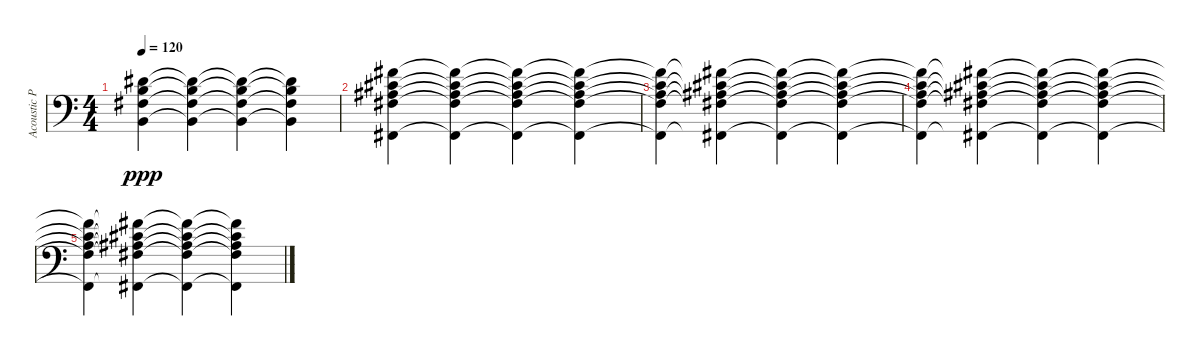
\track ("Acoustic Piano" "Acoustic P") {instrument brightacousticpiano}
\staff {score}
\tuning (E4 B3 G3 D3 A2 E2 B1) {hide}
\ts (4 4)
\tempo 120
\clef f4
\ks c
(0.2 8.3 4.4 2.5).4{dy ppp} (0.2{t} 8.3{t} 4.4{t} 2.5{t}).4 (0.2{t} 8.3{t} 4.4{t} 2.5{t}).4 (0.2{t} 8.3{t} 4.4{t} 2.5{t}).4 |
(2.1 2.2 3.3 4.4 2.6).4 (2.1{t} 2.2{t} 3.3{t} 4.4{t} 2.6{t}).4 (2.1{t} 2.2{t} 3.3{t} 4.4{t} 2.6{t}).4 (2.1{t} 2.2{t} 3.3{t} 4.4{t} 2.6{t}).4 |
(2.1{t} 2.2{t} 3.3{t} 4.4{t} 2.6{t}).4 (2.1{t} 2.2{t} 3.3{t} 4.4{t} 2.6{t}).4 (2.1{t} 2.2{t} 3.3{t} 4.4{t} 2.6{t}).4 (2.1{t} 2.2{t} 3.3{t} 4.4{t} 2.6{t}).4 |
(2.1{t} 2.2{t} 3.3{t} 4.4{t} 2.6{t}).4 (2.1{t} 2.2{t} 3.3{t} 4.4{t} 2.6{t}).4 (2.1{t} 2.2{t} 3.3{t} 4.4{t} 2.6{t}).4 (2.1{t} 2.2{t} 3.3{t} 4.4{t} 2.6{t}).4 |
(2.1{t} 2.2{t} 3.3{t} 4.4{t} 2.6{t}).4 (2.1{t} 2.2{t} 3.3{t} 4.4{t} 2.6{t}).4 (2.1{t} 2.2{t} 3.3{t} 4.4{t} 2.6{t}).4 (2.1{t} 2.2{t} 3.3{t} 4.4{t} 2.6{t}).4
